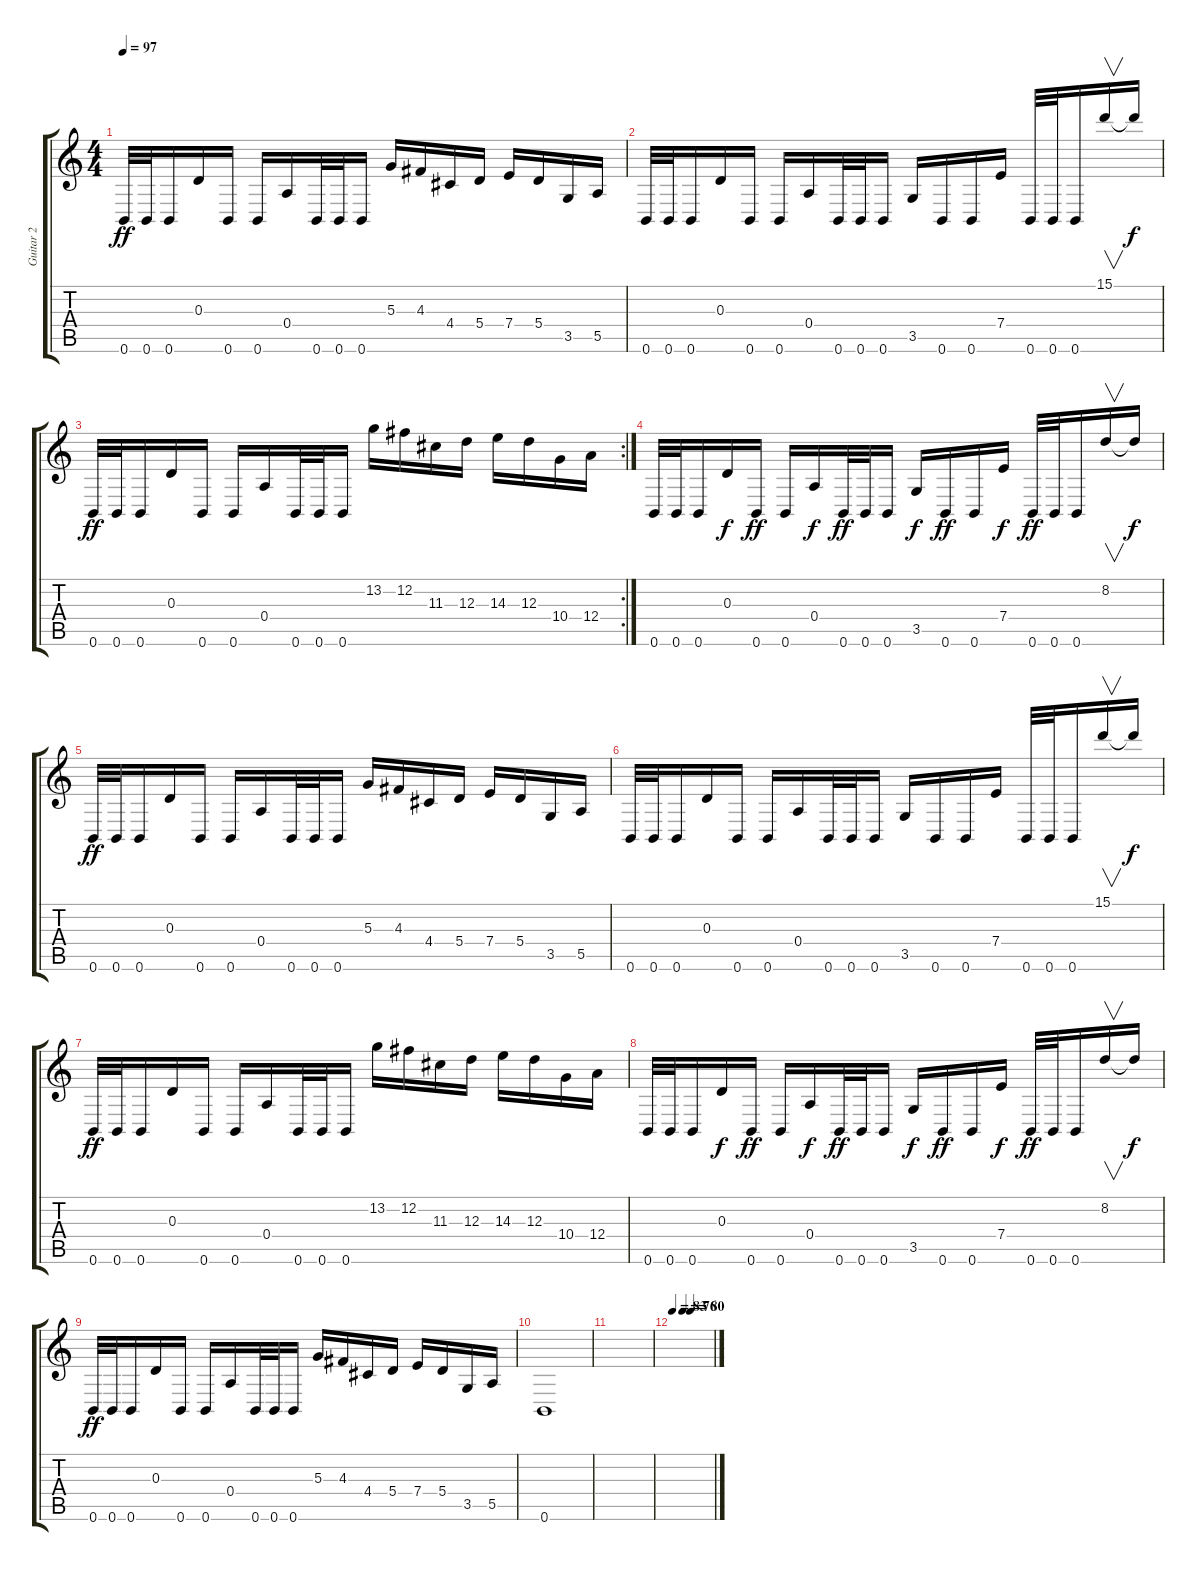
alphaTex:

\track ("Guitar 2" "Guitar 2") {instrument distortionguitar}
\staff {score tabs}
\tuning (B3 Gb3 D3 A2 E2 B1) {hide}
\ts (4 4)
\tempo 97
\clef g2
\ks c
0.6.32{dy ff} 0.6.32 0.6.16 0.3.16 0.6.16 0.6.16 0.4.16 0.6.32 0.6.32 0.6.16 5.3.16 4.3.16 4.4.16 5.4.16 7.4.16 5.4.16 3.5.16 5.5.16 |
0.6.32 0.6.32 0.6.16 0.3.16 0.6.16 0.6.16 0.4.16 0.6.32 0.6.32 0.6.16 3.5.16 0.6.16 0.6.16 7.4.16 0.6.32 0.6.32 0.6.16 15.1.16{v} 15.1{t}.16{dy f} |
\rc 2
0.6.32{dy ff} 0.6.32 0.6.16 0.3.16 0.6.16 0.6.16 0.4.16 0.6.32 0.6.32 0.6.16 13.2.16 12.2.16 11.3.16 12.3.16 14.3.16 12.3.16 10.4.16 12.4.16 |
0.6.32 0.6.32 0.6.16 0.3.16{dy f} 0.6.16{dy ff} 0.6.16 0.4.16{dy f} 0.6.32{dy ff} 0.6.32 0.6.16 3.5.16{dy f} 0.6.16{dy ff} 0.6.16 7.4.16{dy f} 0.6.32{dy ff} 0.6.32 0.6.16 8.2.16{v} 8.2{t}.16{dy f} |
0.6.32{dy ff} 0.6.32 0.6.16 0.3.16 0.6.16 0.6.16 0.4.16 0.6.32 0.6.32 0.6.16 5.3.16 4.3.16 4.4.16 5.4.16 7.4.16 5.4.16 3.5.16 5.5.16 |
0.6.32 0.6.32 0.6.16 0.3.16 0.6.16 0.6.16 0.4.16 0.6.32 0.6.32 0.6.16 3.5.16 0.6.16 0.6.16 7.4.16 0.6.32 0.6.32 0.6.16 15.1.16{v} 15.1{t}.16{dy f} |
0.6.32{dy ff} 0.6.32 0.6.16 0.3.16 0.6.16 0.6.16 0.4.16 0.6.32 0.6.32 0.6.16 13.2.16{volume 15} 12.2.16 11.3.16 12.3.16{volume 14} 14.3.16 12.3.16 10.4.16{volume 13} 12.4.16 |
0.6.32 0.6.32{volume 12} 0.6.16 0.3.16{dy f} 0.6.16{dy ff volume 11} 0.6.16 0.4.16{dy f} 0.6.32{dy ff volume 10} 0.6.32 0.6.16 3.5.16{dy f volume 9} 0.6.16{dy ff} 0.6.16 7.4.16{dy f volume 8} 0.6.32{dy ff} 0.6.32 0.6.16{volume 7} 8.2.16{v} 8.2{t}.16{dy f} |
0.6.32{dy ff volume 6} 0.6.32 0.6.16 0.3.16{volume 5} 0.6.16 0.6.16 0.4.16{volume 4} 0.6.32 0.6.32 0.6.16{volume 3} 5.3.16 4.3.16 4.4.16{volume 2} 5.4.16 7.4.16 5.4.16{volume 1} 3.5.16 5.5.16 |
0.6.1{volume 0} |
|
\tempo 83
\tempo (76 0.25)
\tempo (80 0.4375)
